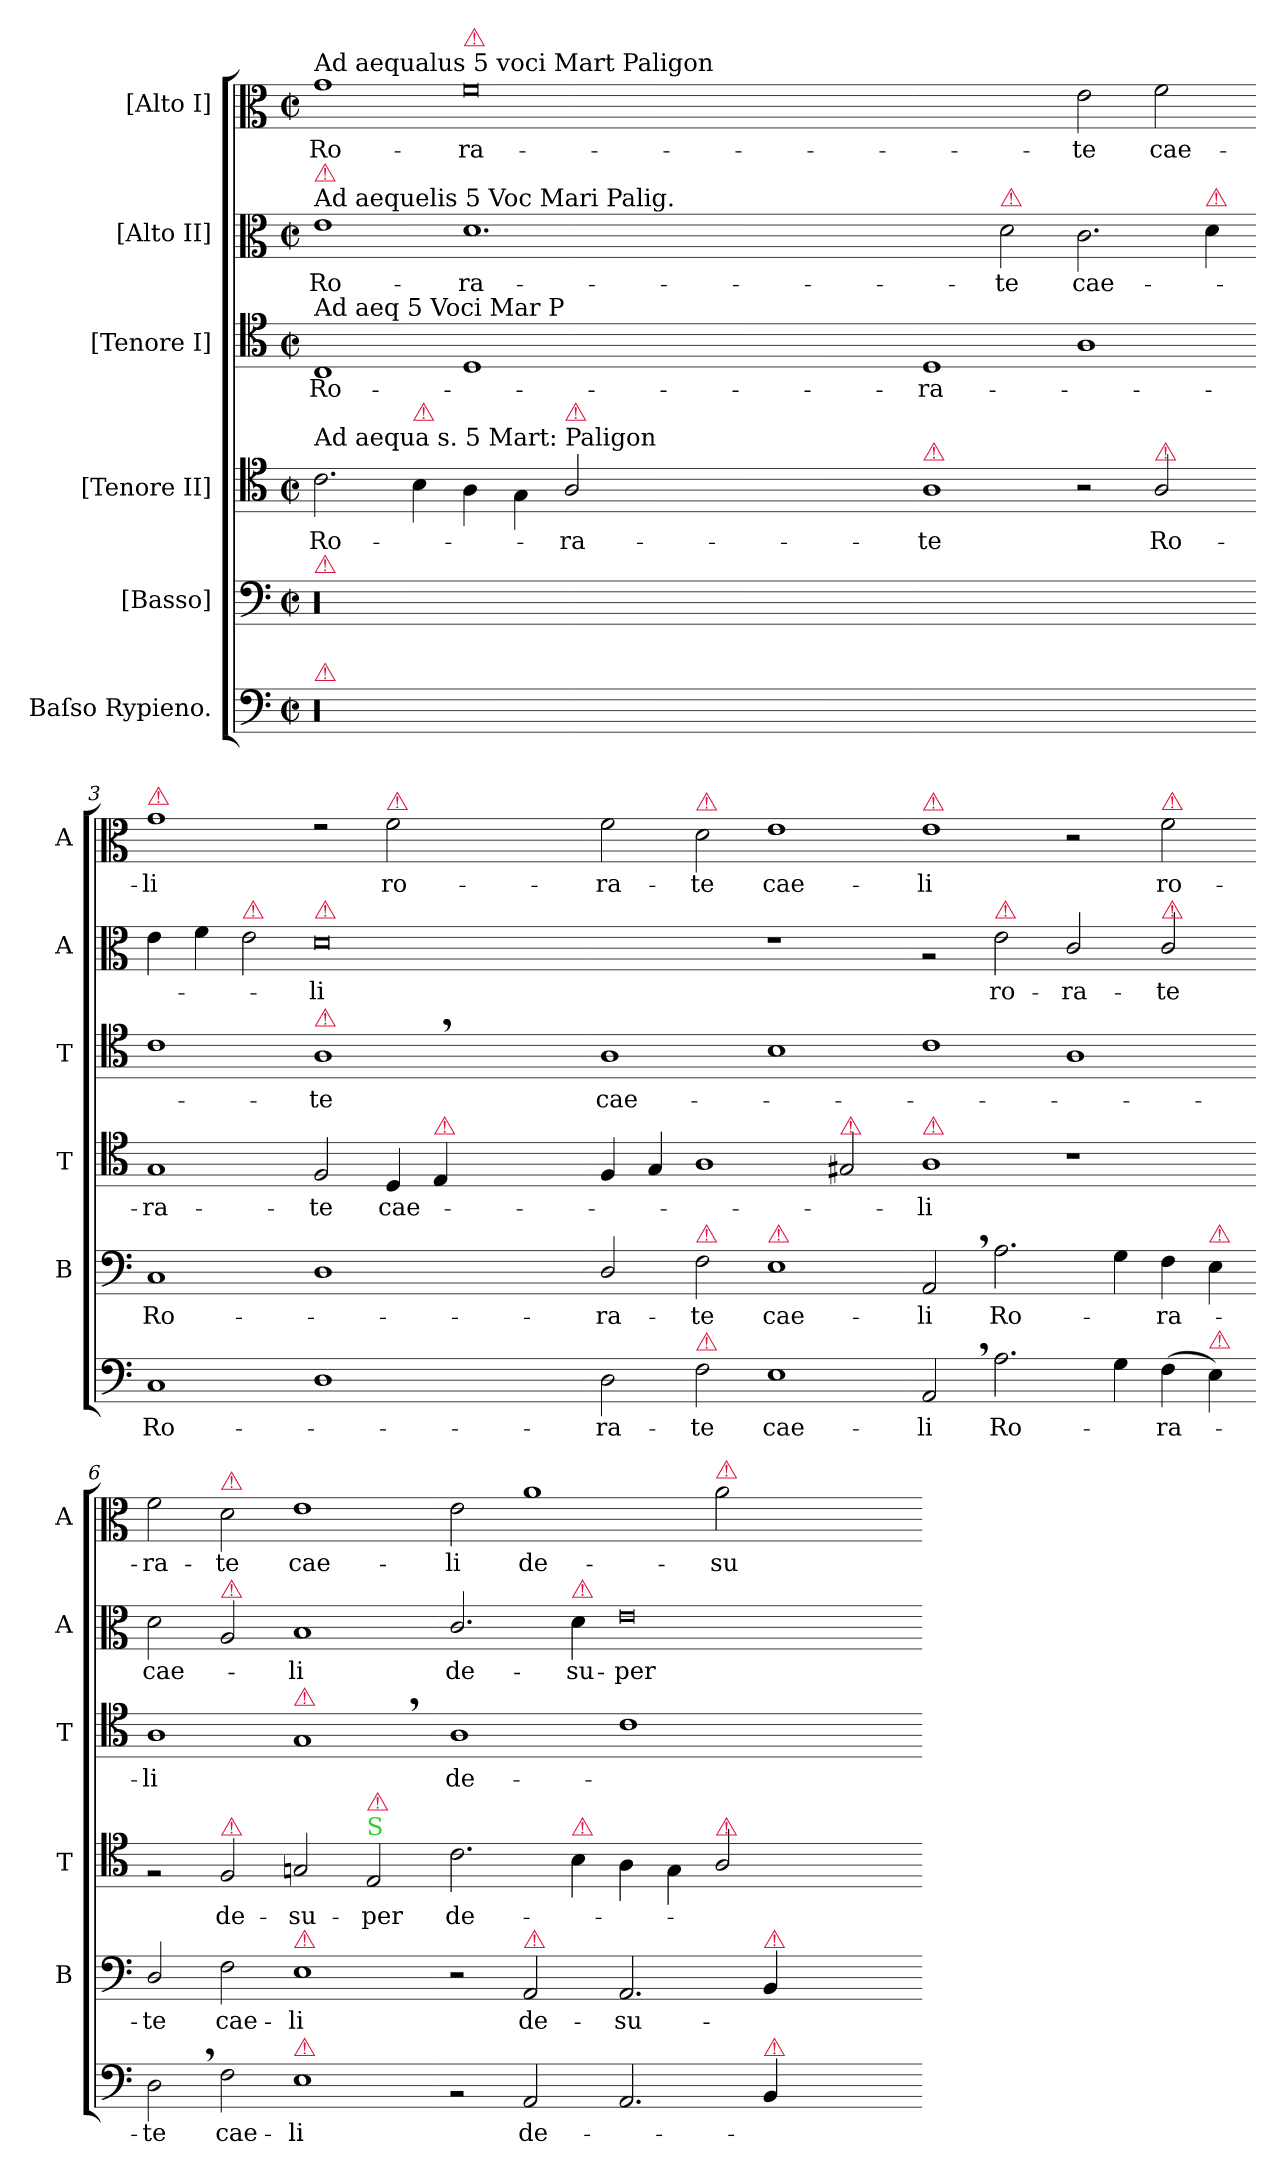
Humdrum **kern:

**kern	**text	**kern	**text	**kern	**text	**kern	**text	**kern	**text	**kern	**text
*part6	*part6	*part5	*part5	*part4	*part4	*part3	*part3	*part2	*part2	*part1	*part1
*staff6	*staff6	*staff5	*staff5	*staff4	*staff4	*staff3	*staff3	*staff2	*staff2	*staff1	*staff1
*I"Baſso Rypieno.	*	*I"[Basso]	*	*I"[Tenore II]	*	*I"[Tenore I]	*	*I"[Alto II]	*	*I"[Alto I]	*
*	*	*I'B	*	*I'T	*	*I'T	*	*I'A	*	*I'A	*
*clefF4	*	*clefF4	*	*clefC4	*	*clefC4	*	*clefC3	*	*clefC3	*
*k[]	*	*k[]	*	*k[]	*	*k[]	*	*k[]	*	*k[]	*
*M2/1	*	*M2/1	*	*M2/1	*	*M2/1	*	*M2/1	*	*M2/1	*
*met(c|)	*	*met(c|)	*	*met(c|)	*	*met(c|)	*	*met(c|)	*	*met(c|)	*
=1	=1	=1	=1	=1	=1	=1	=1	=1	=1	=1	=1
!	!	!	!	!	!	!	!	!	!	!LO:TX:a:t=Ad aequalus 5 voci Mart Paligon	!
!	!	!	!	!	!	!	!	!LO:TX:a:t=Ad aequelis 5 Voc Mari Palig.	!	!	!
!	!	!	!	!	!	!	!	!LO:TX:a:color=crimson:t=⚠	!	!	!
!	!	!	!	!	!	!LO:TX:a:t=Ad aeq 5 Voci Mar P	!	!	!	!	!
!	!	!	!	!LO:TX:a:t=Ad aequa s. 5 Mart&colon; Paligon	!	!	!	!	!	!	!
!	!	!LO:TX:a:color=crimson:t=⚠	!	!	!	!	!	!	!	!	!
!LO:TX:a:color=crimson:t=⚠	!	!	!	!	!	!	!	!	!	!	!
00r	.	00r	.	2.c\	Ro-	1C	Ro-	1e	Ro-	1g	Ro-
!	!	!	!	!LO:TX:a:color=crimson:t=⚠	!	!	!	!	!	!	!
.	.	.	.	4B\	.	.	.	.	.	.	.
!	!	!	!	!	!	!	!	!	!	!LO:TX:a:color=crimson:t=⚠	!
.	.	.	.	4A\	.	1D	.	1.d	-ra-	0f	-ra-
.	.	.	.	4G\	.	.	.	.	.	.	.
!	!	!	!	!LO:TX:a:color=crimson:t=⚠	!	!	!	!	!	!	!
.	.	.	.	2A/	-ra-	.	.	.	.	.	.
.	.	.	.	0ryy	.	0ryy	.	.	.	.	.
.	.	.	.	.	.	.	.	1.ryy	.	.	.
.	.	.	.	.	.	.	.	.	.	1ryy	.
=2-	=2-	=2-	=2-	=2-	=2-	=2-	=2-	=2-	=2-	=2-	=2-
!	!	!	!	!LO:TX:a:color=crimson:t=⚠	!	!	!	!	!	!	!
0ryy	.	0ryy	.	1A	-te	1D	-ra-	2ryy	.	1ryy	.
!	!	!	!	!	!	!	!	!LO:TX:a:color=crimson:t=⚠	!	!	!
.	.	.	.	.	.	.	.	2d\	-te	.	.
.	.	.	.	2r	.	1A	.	2.c\	cae-	2e\	-te
!	!	!	!	!LO:TX:a:color=crimson:t=⚠	!	!	!	!	!	!	!
!	!	!	!	!	!LO:LY:i	!	!	!	!	!	!
.	.	.	.	2A/	Ro-	.	.	.	.	2f\	cae-
!	!	!	!	!	!	!	!	!LO:TX:a:color=crimson:t=⚠	!	!	!
.	.	.	.	.	.	.	.	4d\	.	.	.
=3-	=3-	=3-	=3-	=3-	=3-	=3-	=3-	=3-	=3-	=3-	=3-
!	!	!	!	!	!	!	!	!	!	!LO:TX:a:color=crimson:t=⚠	!
!	!	!	!	!	!LO:LY:i	!	!	!	!	!	!
1C	Ro-	1C	Ro-	1G	ra-	1c	.	4e\	.	1g	-li
.	.	.	.	.	.	.	.	4f\	.	.	.
!	!	!	!	!	!	!	!	!LO:TX:a:color=crimson:t=⚠	!	!	!
.	.	.	.	.	.	.	.	2e\	.	.	.
!	!	!	!	!	!	!	!	!LO:TX:a:color=crimson:t=⚠	!	!	!
!	!	!	!	!	!	!LO:TX:a:color=crimson:t=⚠	!	!	!	!	!
!	!	!	!	!	!LO:LY:i	!	!	!	!	!	!
1D	.	1D	.	2F/	-te	1A,<	-te	0d	-li	2re	.
!	!	!	!	!	!	!	!	!	!	!LO:TX:a:color=crimson:t=⚠	!
!	!	!	!	!	!LO:LY:i	!	!	!	!	!	!LO:LY:i
.	.	.	.	4D/	cae-	.	.	.	.	2f\	ro-
!	!	!	!	!LO:TX:a:color=crimson:t=⚠	!	!	!	!	!	!	!
.	.	.	.	4E/	.	.	.	.	.	.	.
1ryy	.	1ryy	.	1ryy	.	1ryy	.	.	.	1ryy	.
=4-	=4-	=4-	=4-	=4-	=4-	=4-	=4-	=4-	=4-	=4-	=4-
!	!	!	!	!	!	!	!	!	!	!	!LO:LY:i
2D\	-ra-	2D/	-ra-	4F/	.	1A	cae-	1ryy	.	2f\	-ra-
.	.	.	.	4G/	.	.	.	.	.	.	.
!	!	!	!	!	!	!	!	!	!	!LO:TX:a:color=crimson:t=⚠	!
!	!	!LO:TX:a:color=crimson:t=⚠	!	!	!	!	!	!	!	!	!
!LO:TX:a:color=crimson:t=⚠	!	!	!	!	!	!	!	!	!	!	!
!	!	!	!	!	!	!	!	!	!	!	!LO:LY:i
2F\	-te	2F\	-te	1A	.	.	.	.	.	2d\	-te
!	!	!LO:TX:a:color=crimson:t=⚠	!	!	!	!	!	!	!	!	!
!	!	!	!	!	!	!	!	!	!	!	!LO:LY:i
1E	cae-	1E	cae-	.	.	1B	.	1r	.	1e	cae-
!	!	!	!	!LO:TX:a:color=crimson:t=⚠	!	!	!	!	!	!	!
.	.	.	.	2G#X/	.	.	.	.	.	.	.
=5-	=5-	=5-	=5-	=5-	=5-	=5-	=5-	=5-	=5-	=5-	=5-
!	!	!	!	!	!	!	!	!	!	!LO:TX:a:color=crimson:t=⚠	!
!	!	!	!	!LO:TX:a:color=crimson:t=⚠	!	!	!	!	!	!	!
!	!	!	!	!	!LO:LY:i	!	!	!	!	!	!LO:LY:i
2AA,</	-li	2AA,</	-li	1A	-li	1c	.	2rA	.	1e	-li
!	!	!	!	!	!	!	!	!LO:TX:a:color=crimson:t=⚠	!	!	!
!	!	!	!LO:LY:i	!	!	!	!	!	!	!	!
2.A\	Ro-	2.A\	Ro-	.	.	.	.	2e\	ro-	.	.
.	.	.	.	1r	.	1A	.	2c/	-ra-	2r	.
4G\	.	4G\	.	.	.	.	.	.	.	.	.
!	!	!	!	!	!	!	!	!	!	!LO:TX:a:color=crimson:t=⚠	!
!	!	!	!	!	!	!	!	!LO:TX:a:color=crimson:t=⚠	!	!	!
!	!	!	!LO:LY:i	!	!	!	!	!	!	!	!
(4F\	-ra-	4F\	-ra-	.	.	.	.	2c/	-te	2f\	ro-
!	!	!LO:TX:a:color=crimson:t=⚠	!	!	!	!	!	!	!	!	!
!LO:TX:a:color=crimson:t=⚠	!	!	!	!	!	!	!	!	!	!	!
4E\)	.	4E\	.	.	.	.	.	.	.	.	.
=6-	=6-	=6-	=6-	=6-	=6-	=6-	=6-	=6-	=6-	=6-	=6-
!	!	!	!LO:LY:i	!	!	!	!	!	!	!	!
2D,<\	-te	2D/	-te	2rF	.	1A	li	2d\	cae-	2f\	-ra-
!	!	!	!	!	!	!	!	!	!	!LO:TX:a:color=crimson:t=⚠	!
!	!	!	!	!	!	!	!	!LO:TX:a:color=crimson:t=⚠	!	!	!
!	!	!	!	!LO:TX:a:color=crimson:t=⚠	!	!	!	!	!	!	!
!	!	!	!LO:LY:i	!	!	!	!	!	!	!	!
2F\	cae-	2F\	cae-	2F/	de-	.	.	2A/	.	2d\	-te
!	!	!	!	!	!	!LO:TX:a:color=crimson:t=⚠	!	!	!	!	!
!	!	!LO:TX:a:color=crimson:t=⚠	!	!	!	!	!	!	!	!	!
!LO:TX:a:color=crimson:t=⚠	!	!	!	!	!	!	!	!	!	!	!
!	!	!	!LO:LY:i	!	!	!	!	!	!	!	!
1E	-li	1E	-li	2Gn/	-su-	1G,<	.	1B	-li	1e	cae-
!	!	!	!	!LO:TX:a:color=limegreen:t=S	!	!	!	!	!	!	!
!	!	!	!	!LO:TX:a:color=crimson:t=⚠	!	!	!	!	!	!	!
.	.	.	.	2E/	-per	.	.	.	.	.	.
=7-	=7-	=7-	=7-	=7-	=7-	=7-	=7-	=7-	=7-	=7-	=7-
!	!	!	!	!	!LO:LY:i	!	!	!	!	!	!
2rBB	.	2r	.	2.c\	de-	1A	de-	2.c/	de-	2e\	-li
!	!	!LO:TX:a:color=crimson:t=⚠	!	!	!	!	!	!	!	!	!
2AA/	de-	2AA/	de-	.	.	.	.	.	.	1a	de-
!	!	!	!	!	!	!	!	!LO:TX:a:color=crimson:t=⚠	!	!	!
!	!	!	!	!LO:TX:a:color=crimson:t=⚠	!	!	!	!	!	!	!
.	.	.	.	4B\	.	.	.	4d\	-su-	.	.
2.AA/	.	2.AA/	-su-	4A\	.	1c	.	0e	-per	.	.
.	.	.	.	4G\	.	.	.	.	.	.	.
!	!	!	!	!	!	!	!	!	!	!LO:TX:a:color=crimson:t=⚠	!
!	!	!	!	!LO:TX:a:color=crimson:t=⚠	!	!	!	!	!	!	!
.	.	.	.	2A/	.	.	.	.	.	2a\	-su-
!	!	!LO:TX:a:color=crimson:t=⚠	!	!	!	!	!	!	!	!	!
!LO:TX:a:color=crimson:t=⚠	!	!	!	!	!	!	!	!	!	!	!
4BB/	.	4BB/	.	.	.	.	.	.	.	.	.
1ryy	.	1ryy	.	1ryy	.	1ryy	.	.	.	1ryy	.
=-	=-	=-	=-	=-	=-	=-	=-	=-	=-	=-	=-
*-	*-	*-	*-	*-	*-	*-	*-	*-	*-	*-	*-
